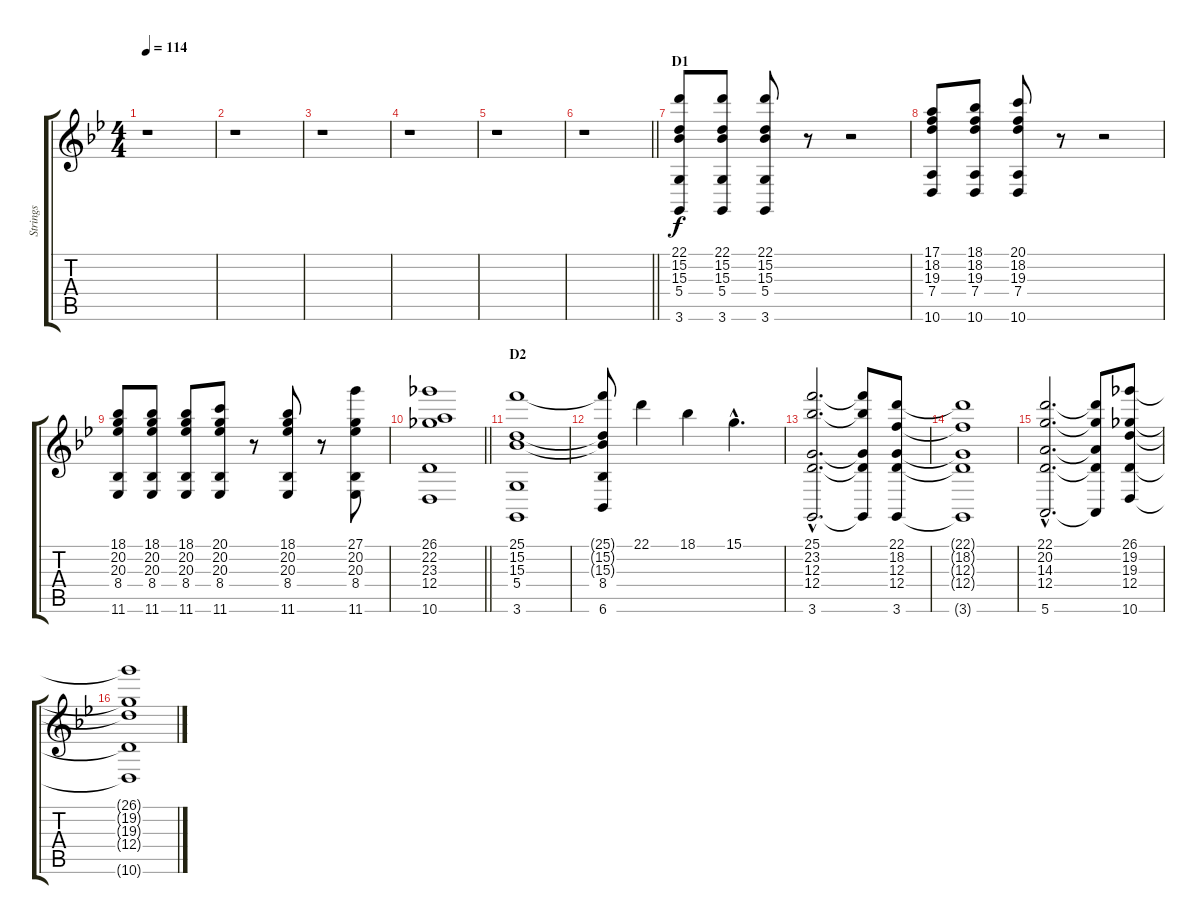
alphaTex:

\track ("Strings" "Strings") {instrument stringensemble1}
\staff {score tabs}
\tuning (E4 B3 G3 D3 A2 E2) {hide}
\ts (4 4)
\tempo 114
\clef g2
\ks gminor
r.1{dy f} |
r.1 |
r.1 |
r.1 |
r.1 |
\barLineRight lightlight
r.1 |
\section ("" "D1")
(22.1 15.2 15.3 5.4 3.6).8 (22.1 15.2 15.3 5.4 3.6).8 (22.1 15.2 15.3 5.4 3.6).8 r.8 r.2 |
(17.1 18.2 19.3 7.4 10.6).8 (18.1 18.2 19.3 7.4 10.6).8 (20.1 18.2 19.3 7.4 10.6).8 r.8 r.2 |
(18.1 20.2 20.3 8.4 11.6).8 (18.1 20.2 20.3 8.4 11.6).8 (18.1 20.2 20.3 8.4 11.6).8 (20.1 20.2 20.3 8.4 11.6).8 r.8 (18.1 20.2 20.3 8.4 11.6).8 r.8 (27.1 20.2 20.3 8.4 11.6).8 |
\barLineRight lightlight
(26.1 22.2 23.3 12.4 10.6).1 |
\section ("" "D2")
(25.1 15.2 15.3 5.4 3.6).1 |
(25.1{t} 15.2{t} 15.3{t} 8.4 6.6).8 22.1.4 18.1.4 15.1{hac}.4{d} |
(25.1{hac} 23.2{hac} 12.3{hac} 12.4{hac} 3.6{hac}).2{d} (25.1{t} 23.2{t} 12.3{t} 12.4{t} 3.6{t}).8 (22.1 18.2 12.3 12.4 3.6).8 |
(22.1{t} 18.2{t} 12.3{t} 12.4{t} 3.6{t}).1 |
(22.1{hac} 20.2{hac} 14.3{hac} 12.4{hac} 5.6{hac}).2{d} (22.1{t} 20.2{t} 14.3{t} 12.4{t} 5.6{t}).8 (26.1 19.2 19.3 12.4 10.6).8 |
(26.1{t} 19.2{t} 19.3{t} 12.4{t} 10.6{t}).1
